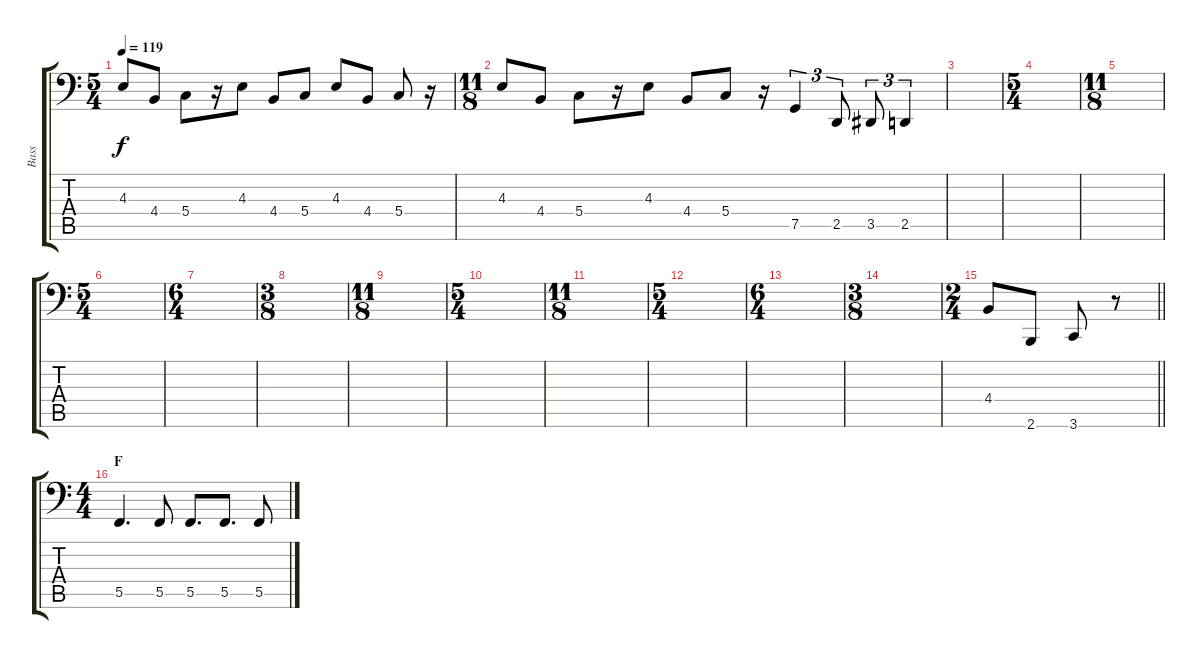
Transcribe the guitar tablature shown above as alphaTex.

\track ("Bass" "Bass") {instrument electricbasspick}
\staff {score tabs}
\tuning (Bb2 F2 C2 G1 C1 A0) {hide}
\ts (5 4)
\tempo 119
\clef f4
\ks c
4.3.8{dy f} 4.4.8 5.4.8 r.16 4.3.8 4.4.8 5.4.8 4.3.8 4.4.8 5.4.8 r.16 |
\ts (11 8)
4.3.8 4.4.8 5.4.8 r.16 4.3.8 4.4.8 5.4.8 r.16 7.5.4{tu (3 2)} 2.5.8{tu (3 2)} 3.5.8{tu (3 2)} 2.5.4{tu (3 2)} |
|
\ts (5 4)
|
\ts (11 8)
|
\ts (5 4)
|
\ts (6 4)
|
\ts (3 8)
|
\ts (11 8)
|
\ts (5 4)
|
\ts (11 8)
|
\ts (5 4)
|
\ts (6 4)
|
\ts (3 8)
|
\ts (2 4)
\barLineRight lightlight
4.4.8 2.6.8 3.6.8 r.8 |
\ts (4 4)
\section ("" "F")
5.5.4{d} 5.5.8 5.5.8{d} 5.5.8{d} 5.5.8
